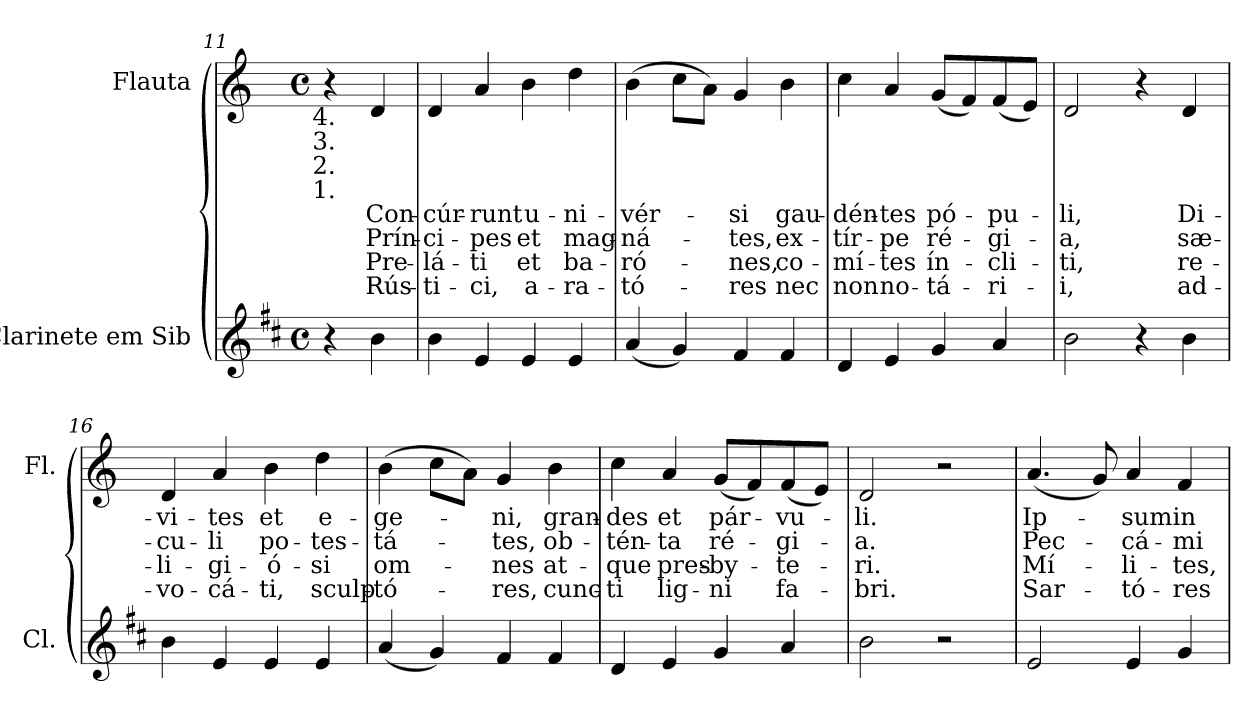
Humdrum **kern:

**kern	**kern	**text	**text	**text	**text
*part2	*part1	*part1	*part1	*part1	*part1
*staff2	*staff1	*staff1	*staff1	*staff1	*staff1
*I"Clarinete em Sib	*I"Flauta	*	*	*	*
*I'Cl.	*I'Fl.	*	*	*	*
*clefG2	*clefG2	*	*	*	*
*ITrd1c2	*	*	*	*	*
*k[]	*k[]	*	*	*	*
*C:	*C:	*	*	*	*
*M4/4	*M4/4	*	*	*	*
*met(c)	*met(c)	*	*	*	*
=11	=11	=11	=11	=11	=11
!	!LO:TX:b:cj:t=4.	!	!	!	!
!	!LO:TX:b:cj:t=3.	!	!	!	!
!	!LO:TX:b:cj:t=2.	!	!	!	!
!	!LO:TX:b:cj:t=1.	!	!	!	!
4r	4r	.	.	.	.
!	!	!LO:LY:b:color=#000000	!LO:LY:b:color=#000000	!LO:LY:b:color=#000000	!LO:LY:b:color=#000000
4ai\	4di/	Con-	Prín-	Pre-	Rús-
=12	=12	=12	=12	=12	=12
!	!	!LO:LY:b:color=#000000	!LO:LY:b:color=#000000	!LO:LY:b:color=#000000	!LO:LY:b:color=#000000
4ai\	4di/	-cúr-	-ci-	-lá-	-ti-
!	!	!LO:LY:b:color=#000000	!LO:LY:b:color=#000000	!LO:LY:b:color=#000000	!LO:LY:b:color=#000000
4di/	4ai/	-runt	-pes	-ti	-ci,
!	!	!LO:LY:b:color=#000000	!LO:LY:b:color=#000000	!LO:LY:b:color=#000000	!LO:LY:b:color=#000000
4di/	4bi\	u-	et	et	a-
!	!	!LO:LY:b:color=#000000	!LO:LY:b:color=#000000	!LO:LY:b:color=#000000	!LO:LY:b:color=#000000
4di/	4ddi\	-ni-	mag-	ba-	-ra-
=13	=13	=13	=13	=13	=13
!	!	!LO:LY:b:color=#000000	!LO:LY:b:color=#000000	!LO:LY:b:color=#000000	!LO:LY:b:color=#000000
(4gi/	(4bi\	-vér-	-ná-	-ró-	-tó-
4fi/)	8cci\L	.	.	.	.
.	8ai\J)	.	.	.	.
!	!	!LO:LY:b:color=#000000	!LO:LY:b:color=#000000	!LO:LY:b:color=#000000	!LO:LY:b:color=#000000
4ei/	4gi/	-si	-tes,	-nes,	-res
!	!	!LO:LY:b:color=#000000	!LO:LY:b:color=#000000	!LO:LY:b:color=#000000	!LO:LY:b:color=#000000
4ei/	4bi\	gau-	ex-	co-	nec
!!LO:LB:g=z
=14	=14	=14	=14	=14	=14
!	!	!LO:LY:b:color=#000000	!LO:LY:b:color=#000000	!LO:LY:b:color=#000000	!LO:LY:b:color=#000000
4ci/	4cci\	-dén-	-tír-	-mí-	non
!	!	!LO:LY:b:color=#000000	!LO:LY:b:color=#000000	!LO:LY:b:color=#000000	!LO:LY:b:color=#000000
4di/	4ai/	-tes	-pe	-tes	no-
!	!	!LO:LY:b:color=#000000	!LO:LY:b:color=#000000	!LO:LY:b:color=#000000	!LO:LY:b:color=#000000
4fi/	(8gi/L	pó-	ré-	ín-	-tá-
.	8fi/)	.	.	.	.
!	!	!LO:LY:b:color=#000000	!LO:LY:b:color=#000000	!LO:LY:b:color=#000000	!LO:LY:b:color=#000000
4gi/	(8fi/	-pu-	-gi-	-cli-	-ri-
.	8ei/J)	.	.	.	.
=15	=15	=15	=15	=15	=15
!	!	!LO:LY:b:color=#000000	!LO:LY:b:color=#000000	!LO:LY:b:color=#000000	!LO:LY:b:color=#000000
2ai\	2di/	-li,	-a,	-ti,	-i,
4r	4r	.	.	.	.
!	!	!LO:LY:b:color=#000000	!LO:LY:b:color=#000000	!LO:LY:b:color=#000000	!LO:LY:b:color=#000000
4ai\	4di/	Di-	sæ-	re-	ad-
=16	=16	=16	=16	=16	=16
!	!	!LO:LY:b:color=#000000	!LO:LY:b:color=#000000	!LO:LY:b:color=#000000	!LO:LY:b:color=#000000
4ai\	4di/	-vi-	-cu-	-li-	-vo-
!	!	!LO:LY:b:color=#000000	!LO:LY:b:color=#000000	!LO:LY:b:color=#000000	!LO:LY:b:color=#000000
4di/	4ai/	-tes	-li	-gi-	-cá-
!	!	!LO:LY:b:color=#000000	!LO:LY:b:color=#000000	!LO:LY:b:color=#000000	!LO:LY:b:color=#000000
4di/	4bi\	et	po-	-ó-	-ti,
!	!	!LO:LY:b:color=#000000	!LO:LY:b:color=#000000	!LO:LY:b:color=#000000	!LO:LY:b:color=#000000
4di/	4ddi\	e-	-tes-	-si	sculp-
=17	=17	=17	=17	=17	=17
!	!	!LO:LY:b:color=#000000	!LO:LY:b:color=#000000	!LO:LY:b:color=#000000	!LO:LY:b:color=#000000
(4gi/	(4bi\	-ge-	-tá-	om-	-tó-
4fi/)	8cci\L	.	.	.	.
.	8ai\J)	.	.	.	.
!	!	!LO:LY:b:color=#000000	!LO:LY:b:color=#000000	!LO:LY:b:color=#000000	!LO:LY:b:color=#000000
4ei/	4gi/	-ni,	-tes,	-nes	-res,
!	!	!LO:LY:b:color=#000000	!LO:LY:b:color=#000000	!LO:LY:b:color=#000000	!LO:LY:b:color=#000000
4ei/	4bi\	gran-	ob-	at-	cunc-
=18	=18	=18	=18	=18	=18
!	!	!LO:LY:b:color=#000000	!LO:LY:b:color=#000000	!LO:LY:b:color=#000000	!LO:LY:b:color=#000000
4ci/	4cci\	-des	-tén-	-que	-ti
!	!	!LO:LY:b:color=#000000	!LO:LY:b:color=#000000	!LO:LY:b:color=#000000	!LO:LY:b:color=#000000
4di/	4ai/	et	-ta	pres-	lig-
!	!	!LO:LY:b:color=#000000	!LO:LY:b:color=#000000	!LO:LY:b:color=#000000	!LO:LY:b:color=#000000
4fi/	(8gi/L	pár-	ré-	-by-	-ni
.	8fi/)	.	.	.	.
!	!	!LO:LY:b:color=#000000	!LO:LY:b:color=#000000	!LO:LY:b:color=#000000	!LO:LY:b:color=#000000
4gi/	(8fi/	-vu-	-gi-	-te-	fa-
.	8ei/J)	.	.	.	.
=19	=19	=19	=19	=19	=19
!	!	!LO:LY:b:color=#000000	!LO:LY:b:color=#000000	!LO:LY:b:color=#000000	!LO:LY:b:color=#000000
2ai\	2di/	-li.	-a.	-ri.	-bri.
2r	2r	.	.	.	.
!!LO:LB:g=z
=20	=20	=20	=20	=20	=20
!	!	!LO:LY:b:color=#000000	!LO:LY:b:color=#000000	!LO:LY:b:color=#000000	!LO:LY:b:color=#000000
2di/	(4.ai/	Ip-	Pec-	Mí-	Sar-
.	8gi/)	.	.	.	.
!	!	!LO:LY:b:color=#000000	!LO:LY:b:color=#000000	!LO:LY:b:color=#000000	!LO:LY:b:color=#000000
4di/	4ai/	-sum	-cá-	-li-	-tó-
!	!	!LO:LY:b:color=#000000	!LO:LY:b:color=#000000	!LO:LY:b:color=#000000	!LO:LY:b:color=#000000
4fi/	4fi/	in-	-mi-	-tes,	-res
=	=	=	=	=	=
*-	*-	*-	*-	*-	*-
